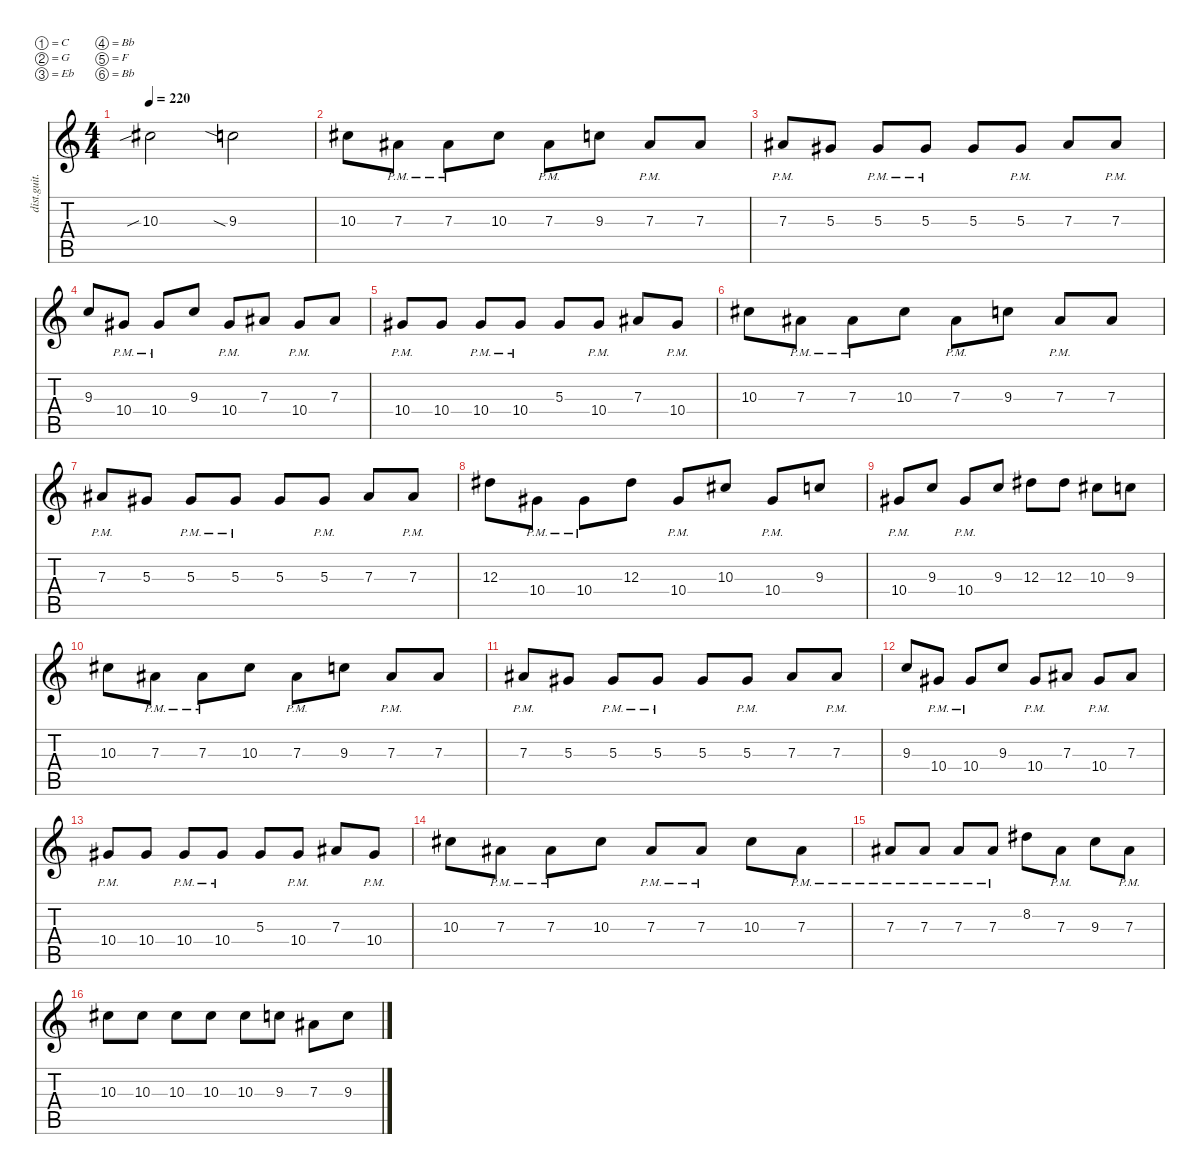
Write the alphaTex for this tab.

\defaultSystemsLayout 4
\hideDynamics
\bracketExtendMode nobrackets
\track ("lead" "dist.guit.") {instrument distortionguitar}
\staff {score tabs}
\tuning (C4 G3 Eb3 Bb2 F2 Bb1)
\ts (4 4)
\tempo 220
\clef g2
\ks c
10.3{sib acc #}.2{dy mf beam Down} 9.3{sia}.2{beam Down} |
10.3{acc #}.8{beam Down} 7.3{pm acc #}.8{beam Down} 7.3{pm acc #}.8{beam Down} 10.3{acc #}.8{beam Down} 7.3{pm acc #}.8{beam Down} 9.3.8{beam Down} 7.3{pm acc #}.8{beam Up} 7.3{acc #}.8{beam Up} |
7.3{pm acc #}.8{beam Up} 5.3{acc #}.8{beam Up} 5.3{pm acc #}.8{beam Up} 5.3{pm acc #}.8{beam Up} 5.3{acc #}.8{beam Up} 5.3{pm acc #}.8{beam Up} 7.3{acc #}.8{beam Up} 7.3{pm acc #}.8{beam Up} |
9.3.8{beam Up} 10.4{pm acc #}.8{beam Up} 10.4{pm acc #}.8{beam Up} 9.3.8{beam Up} 10.4{pm acc #}.8{beam Up} 7.3{acc #}.8{beam Up} 10.4{pm acc #}.8{beam Up} 7.3{acc #}.8{beam Up} |
10.4{pm acc #}.8{beam Up} 10.4{acc #}.8{beam Up} 10.4{pm acc #}.8{beam Up} 10.4{pm acc #}.8{beam Up} 5.3{acc #}.8{beam Up} 10.4{pm acc #}.8{beam Up} 7.3{acc #}.8{beam Up} 10.4{pm acc #}.8{beam Up} |
10.3{acc #}.8{beam Down} 7.3{pm acc #}.8{beam Down} 7.3{pm acc #}.8{beam Down} 10.3{acc #}.8{beam Down} 7.3{pm acc #}.8{beam Down} 9.3.8{beam Down} 7.3{pm acc #}.8{beam Up} 7.3{acc #}.8{beam Up} |
7.3{pm acc #}.8{beam Up} 5.3{acc #}.8{beam Up} 5.3{pm acc #}.8{beam Up} 5.3{pm acc #}.8{beam Up} 5.3{acc #}.8{beam Up} 5.3{pm acc #}.8{beam Up} 7.3{acc #}.8{beam Up} 7.3{pm acc #}.8{beam Up} |
12.3{acc #}.8{beam Down} 10.4{pm acc #}.8{beam Down} 10.4{pm acc #}.8{beam Down} 12.3{acc #}.8{beam Down} 10.4{pm acc #}.8{beam Up} 10.3{acc #}.8{beam Up} 10.4{pm acc #}.8{beam Up} 9.3.8{beam Up} |
10.4{pm acc #}.8{beam Up} 9.3.8{beam Up} 10.4{pm acc #}.8{beam Up} 9.3.8{beam Up} 12.3{acc #}.8{beam Down} 12.3{acc #}.8{beam Down} 10.3{acc #}.8{beam Down} 9.3.8{beam Down} |
10.3{acc #}.8{beam Down} 7.3{pm acc #}.8{beam Down} 7.3{pm acc #}.8{beam Down} 10.3{acc #}.8{beam Down} 7.3{pm acc #}.8{beam Down} 9.3.8{beam Down} 7.3{pm acc #}.8{beam Up} 7.3{acc #}.8{beam Up} |
7.3{pm acc #}.8{beam Up} 5.3{acc #}.8{beam Up} 5.3{pm acc #}.8{beam Up} 5.3{pm acc #}.8{beam Up} 5.3{acc #}.8{beam Up} 5.3{pm acc #}.8{beam Up} 7.3{acc #}.8{beam Up} 7.3{pm acc #}.8{beam Up} |
9.3.8{beam Up} 10.4{pm acc #}.8{beam Up} 10.4{pm acc #}.8{beam Up} 9.3.8{beam Up} 10.4{pm acc #}.8{beam Up} 7.3{acc #}.8{beam Up} 10.4{pm acc #}.8{beam Up} 7.3{acc #}.8{beam Up} |
10.4{pm acc #}.8{beam Up} 10.4{acc #}.8{beam Up} 10.4{pm acc #}.8{beam Up} 10.4{pm acc #}.8{beam Up} 5.3{acc #}.8{beam Up} 10.4{pm acc #}.8{beam Up} 7.3{acc #}.8{beam Up} 10.4{pm acc #}.8{beam Up} |
10.3{acc #}.8{beam Down} 7.3{pm acc #}.8{beam Down} 7.3{pm acc #}.8{beam Down} 10.3{acc #}.8{beam Down} 7.3{pm acc #}.8{beam Up} 7.3{pm acc #}.8{beam Up} 10.3{acc #}.8{beam Down} 7.3{pm acc #}.8{beam Down} |
7.3{pm acc #}.8{beam Up} 7.3{pm acc #}.8{beam Up} 7.3{pm acc #}.8{beam Up} 7.3{pm acc #}.8{beam Up} 8.2{acc #}.8{beam Down} 7.3{pm acc #}.8{beam Down} 9.3.8{beam Down} 7.3{pm acc #}.8{beam Down} |
10.3{acc #}.8{beam Down} 10.3{acc #}.8{beam Down} 10.3{acc #}.8{beam Down} 10.3{acc #}.8{beam Down} 10.3{acc #}.8{beam Down} 9.3.8{beam Down} 7.3{acc #}.8{beam Down} 9.3.8{beam Down}
